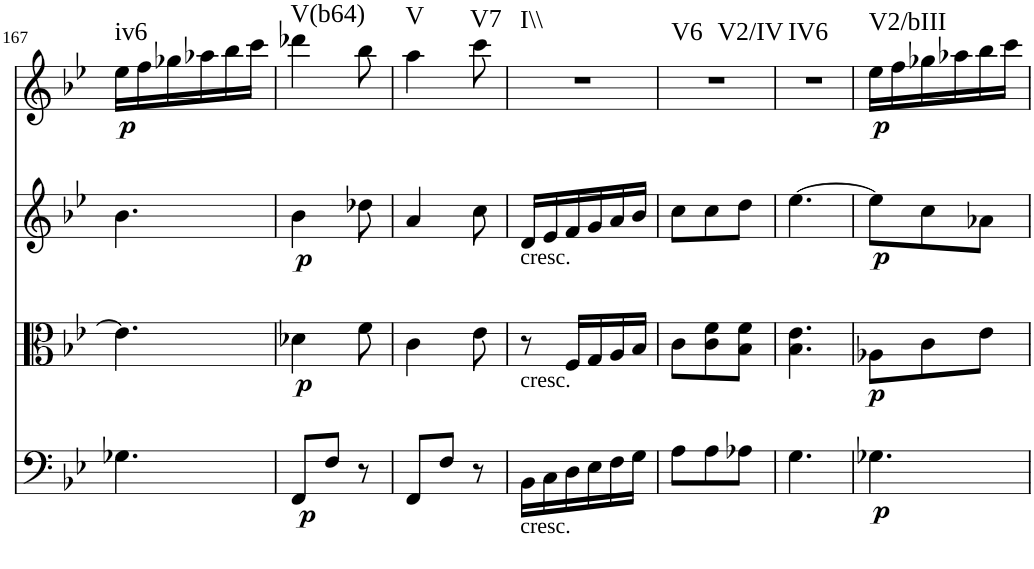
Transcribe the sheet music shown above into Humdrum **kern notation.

**kern	**dynam	**kern	**dynam	**kern	**dynam	**kern	**dynam	**harte
*part4	*part4	*part3	*part3	*part2	*part2	*part1	*part1	*part1
*staff4	*staff4	*staff3	*staff3	*staff2	*staff2	*staff1	*staff1	*
*I"Violoncello	*	*I"Viola	*	*I"Violin II	*	*I"Violin I	*	*
*I'Vc	*	*I'Vla	*	*I'Vln	*	*I'Vln	*	*
!!LO:PB:g=z
*clefF4	*	*clefC3	*	*clefG2	*	*clefG2	*	*
*k[b-e-]	*	*k[b-e-]	*	*k[b-e-]	*	*k[b-e-]	*	*
*M3/8	*	*M3/8	*	*M3/8	*	*M3/8	*	*
=167	=167	=167	=167	=167	=167	=167	=167	=167
!	!	!	!	!	!	!	!LO:DY:b	!LO:H:kt=iv6
4.G-X\	.	4.e-\]	.	4.b-\	.	16ee-\LL	p	N
.	.	.	.	.	.	16ff\	.	.
.	.	.	.	.	.	16gg-X\	.	.
.	.	.	.	.	.	16aa-X\	.	.
.	.	.	.	.	.	16bb-\	.	.
.	.	.	.	.	.	16ccc\JJ	.	.
=168	=168	=168	=168	=168	=168	=168	=168	=168
!	!LO:DY:b	!	!LO:DY:b	!	!LO:DY:b	!	!	!LO:H:kt=V(b64)
8FF/L	p	4d-X\	p	4b-\	p	4ddd-X\	.	N
8F/J	.	.	.	.	.	.	.	.
8r	.	8f\	.	8dd-X\	.	8bb-\	.	.
=169	=169	=169	=169	=169	=169	=169	=169	=169
!	!	!	!	!	!	!	!	!LO:H:kt=V
8FF/L	.	4c\	.	4a/	.	4aa\	.	N
8F/J	.	.	.	.	.	.	.	.
!	!	!	!	!	!	!	!	!LO:H:kt=V7
8r	.	8e-\	.	8cc\	.	8ccc\	.	N
=170	=170	=170	=170	=170	=170	=170	=170	=170
!	!	!	!	!LO:TX:b:t=cresc.	!	!	!	!
!	!	!LO:TX:b:t=cresc.	!	!	!	!	!	!
!LO:TX:b:t=cresc.	!	!	!	!	!	!	!	!LO:H:kt=I\\
16BB-\LL	.	8r	.	16d/LL	.	4.r	.	N
16C\	.	.	.	16e-/	.	.	.	.
16D\	.	16F/LL	.	16f/	.	.	.	.
16E-\	.	16G/	.	16g/	.	.	.	.
16F\	.	16A/	.	16a/	.	.	.	.
16G\JJ	.	16B-/JJ	.	16b-/JJ	.	.	.	.
=171	=171	=171	=171	=171	=171	=171	=171	=171
!	!	!	!	!	!	!	!	!LO:H:n=1:kt=V6
!	!	!	!	!	!	!	!	!LO:H:n=2:kt=V2/IV
8A\L	.	8c\L	.	8cc\L	.	4.r	.	N N
8A\	.	8c\ 8f\	.	8cc\	.	.	.	.
8A-X\J	.	8B-\ 8f\J	.	8dd\J	.	.	.	.
=172	=172	=172	=172	=172	=172	=172	=172	=172
!	!	!	!	!	!	!	!	!LO:H:kt=IV6
4.G\	.	4.B-\ 4.e-\	.	[4.ee-\	.	4.r	.	N
=173	=173	=173	=173	=173	=173	=173	=173	=173
!	!LO:DY:b	!	!LO:DY:b	!	!LO:DY:b	!	!LO:DY:b	!LO:H:kt=V2/bIII
4.G-X\	p	8A-X\L	p	8ee-\L]	p	16ee-\LL	p	N
.	.	.	.	.	.	16ff\	.	.
.	.	8c\	.	8cc\	.	16gg-X\	.	.
.	.	.	.	.	.	16aa-X\	.	.
.	.	8e-\J	.	8a-X\J	.	16bb-\	.	.
.	.	.	.	.	.	16ccc\JJ	.	.
=	=	=	=	=	=	=	=	=
*-	*-	*-	*-	*-	*-	*-	*-	*-
